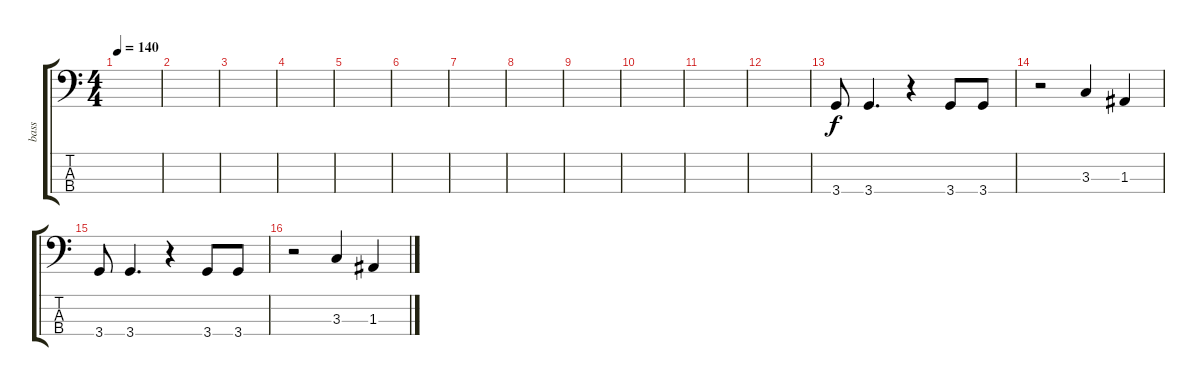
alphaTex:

\track ("bass" "bass") {instrument electricbasspick}
\staff {score tabs}
\tuning (G2 D2 A1 E1) {hide}
\ts (4 4)
\tempo 140
\clef f4
\ks c
|
|
|
|
|
|
|
|
|
|
|
|
3.4.8 3.4.4{d} r.4 3.4.8 3.4.8 |
r.2 3.3.4 1.3.4 |
3.4.8 3.4.4{d} r.4 3.4.8 3.4.8 |
r.2 3.3.4 1.3.4
